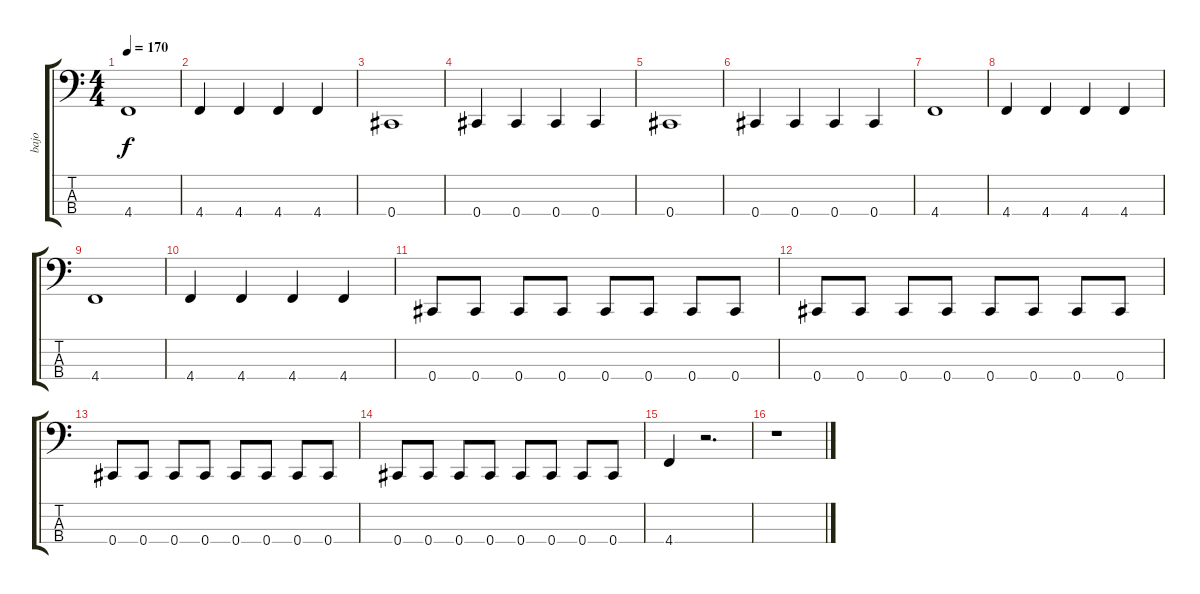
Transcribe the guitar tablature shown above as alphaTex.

\track ("bajo" "bajo") {instrument electricbassfinger}
\staff {score tabs}
\tuning (Gb2 Db2 Ab1 Db1) {hide}
\ts (4 4)
\tempo 170
\clef f4
\ks c
4.4.1{dy f} |
4.4.4 4.4.4 4.4.4 4.4.4 |
0.4.1 |
0.4.4 0.4.4 0.4.4 0.4.4 |
0.4.1 |
0.4.4 0.4.4 0.4.4 0.4.4 |
4.4.1 |
4.4.4 4.4.4 4.4.4 4.4.4 |
4.4.1 |
4.4.4 4.4.4 4.4.4 4.4.4 |
0.4.8 0.4.8 0.4.8 0.4.8 0.4.8 0.4.8 0.4.8 0.4.8 |
0.4.8 0.4.8 0.4.8 0.4.8 0.4.8 0.4.8 0.4.8 0.4.8 |
0.4.8 0.4.8 0.4.8 0.4.8 0.4.8 0.4.8 0.4.8 0.4.8 |
0.4.8 0.4.8 0.4.8 0.4.8 0.4.8 0.4.8 0.4.8 0.4.8 |
4.4.4 r.2{d} |
r.1
